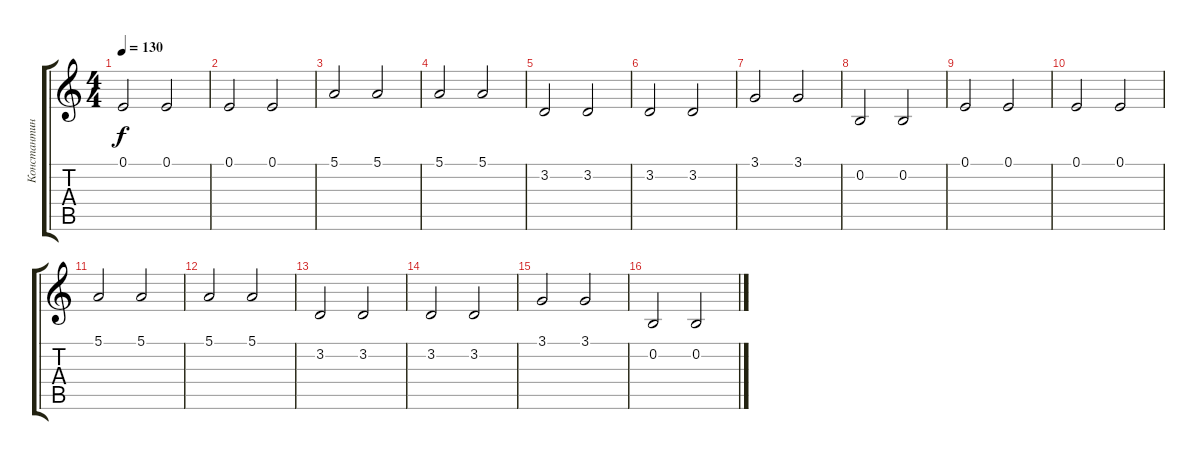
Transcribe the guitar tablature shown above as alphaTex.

\track ("Константин Бекрев (программирование)" "Константин") {instrument orchestrahit}
\staff {score tabs}
\tuning (E4 B3 G3 D3 A2 E2) {hide}
\ts (4 4)
\tempo 130
\clef g2
\ks c
0.1.2{dy f} 0.1.2 |
0.1.2 0.1.2 |
5.1.2 5.1.2 |
5.1.2 5.1.2 |
3.2.2 3.2.2 |
3.2.2 3.2.2 |
3.1.2 3.1.2 |
0.2.2 0.2.2 |
0.1.2 0.1.2 |
0.1.2 0.1.2 |
5.1.2 5.1.2 |
5.1.2 5.1.2 |
3.2.2 3.2.2 |
3.2.2 3.2.2 |
3.1.2 3.1.2 |
0.2.2 0.2.2
